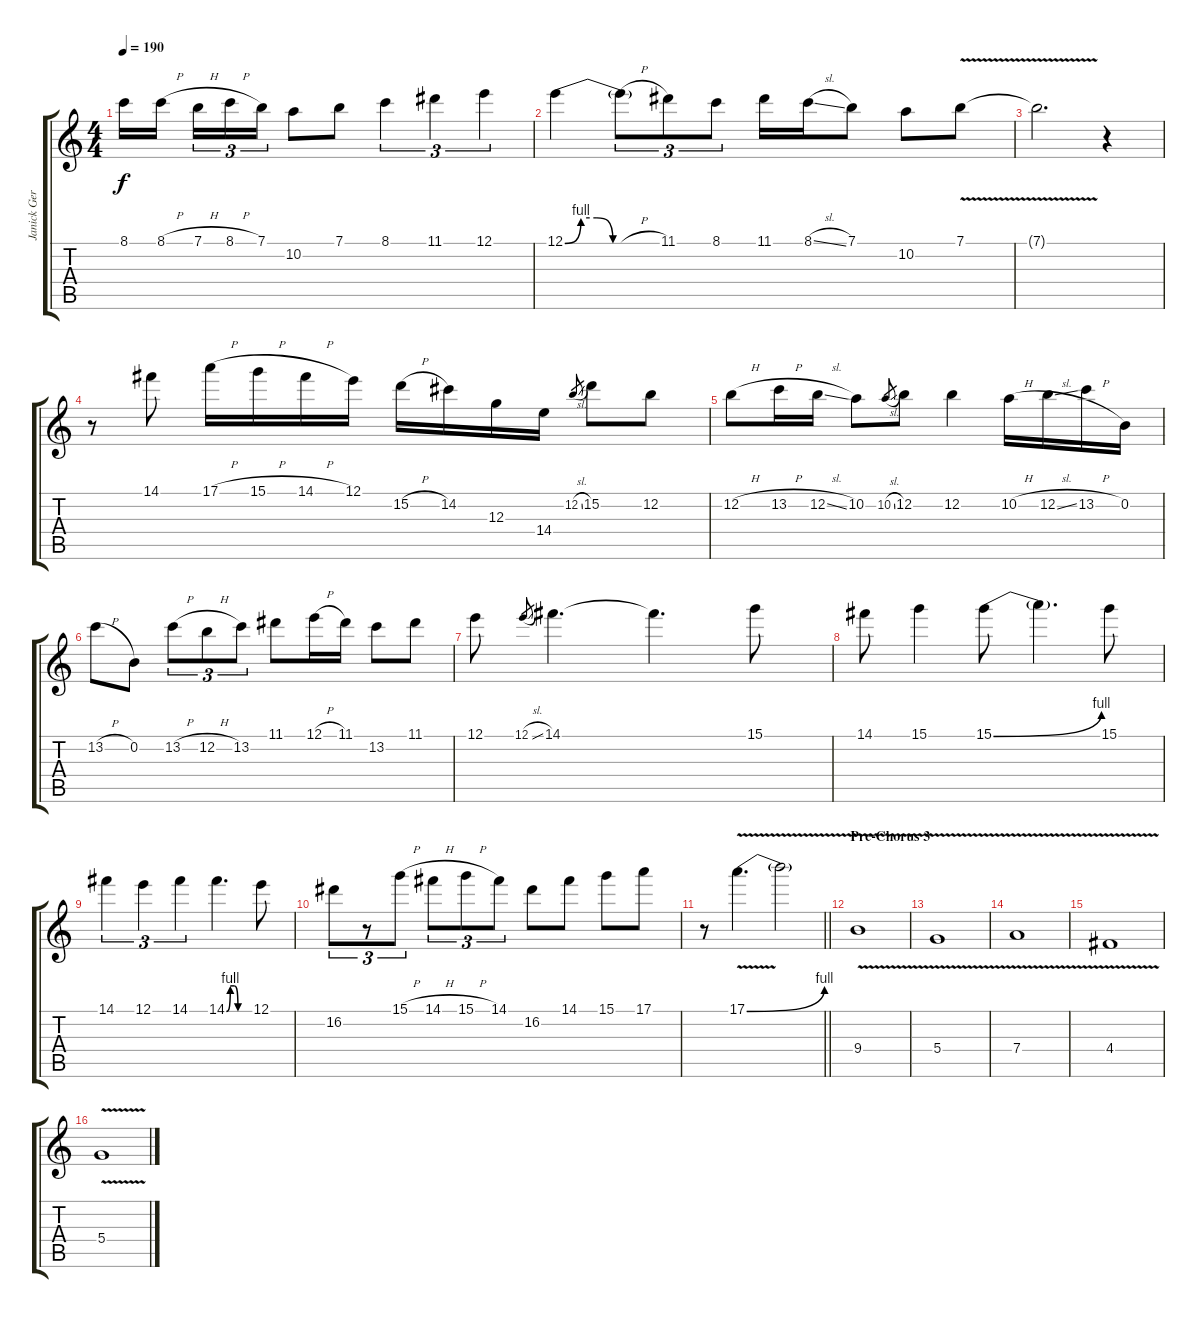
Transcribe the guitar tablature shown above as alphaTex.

\track ("Janick Gers" "Janick Ger") {instrument distortionguitar}
\staff {score tabs}
\tuning (E4 B3 G3 D3 A2 E2) {hide}
\ts (4 4)
\tempo 190
\clef g2
\ks c
8.1.16{dy f} 8.1{h}.16{beam splitsecondary} 7.1{h}.16{tu (3 2)} 8.1{h}.16{tu (3 2)} 7.1.16{tu (3 2)} 10.2.8 7.1.8 8.1.4{tu (3 2)} 11.1.4{tu (3 2)} 12.1.4{tu (3 2)} |
12.1{be (custom 0 0 10 4 20 4 30 0 60 0)}.4 12.1{h t}.8{tu (3 2)} 11.1.8{tu (3 2)} 8.1.8{tu (3 2)} 11.1.16 8.1{sl}.16 7.1.8 10.2.8 7.1{v}.8 |
7.1{t}.2{d} r.4 |
r.8 14.1.8 17.1{h}.16 15.1{h}.16 14.1{h}.16 12.1.16 15.2{h}.16 14.2.16 12.3.16 14.4.16 12.2{sl}.8{gr} 15.2.8 12.2.8 |
12.2{h}.8 13.2{h}.16 12.2{sl}.16 10.2.8 10.2{sl}.8{gr} 12.2.8 12.2.4 10.2{h}.16 12.2{sl}.16 13.2{h}.16 0.2.16 |
13.2{h}.8 0.2.8 13.2{h}.8{tu (3 2)} 12.2{h}.8{tu (3 2)} 13.2.8{tu (3 2)} 11.1.8 12.1{h}.16 11.1.16 13.2.8 11.1.8 |
12.1.8 12.1{sl}.8{gr} 14.1.4{d} 14.1{t}.4{d} 15.1.8 |
14.1.8 15.1.4 15.1{be (bend 0 0 60 4)}.8 15.1{t}.4{d} 15.1.8 |
14.1.4{tu (3 2)} 12.1.4{tu (3 2)} 14.1.4{tu (3 2)} 14.1{be (custom 0 0 10 4 20 4 30 0 60 0)}.4{d} 12.1.8 |
16.2.8{tu (3 2)} r.8{tu (3 2)} 15.1{h}.8{tu (3 2)} 14.1{h}.8{tu (3 2)} 15.1{h}.8{tu (3 2)} 14.1.8{tu (3 2)} 16.2.8 14.1.8 15.1.8 17.1.8 |
\barLineRight lightlight
r.8 17.1{be (bend 0 0 60 4) v}.4{d} 17.1{t}.2 |
\section ("" "Pre-Chorus 3")
9.4{v}.1{volume 13 balance 16 instrument distortionguitar} |
5.4{v}.1 |
7.4{v}.1 |
4.4{v}.1 |
5.4{v}.1
